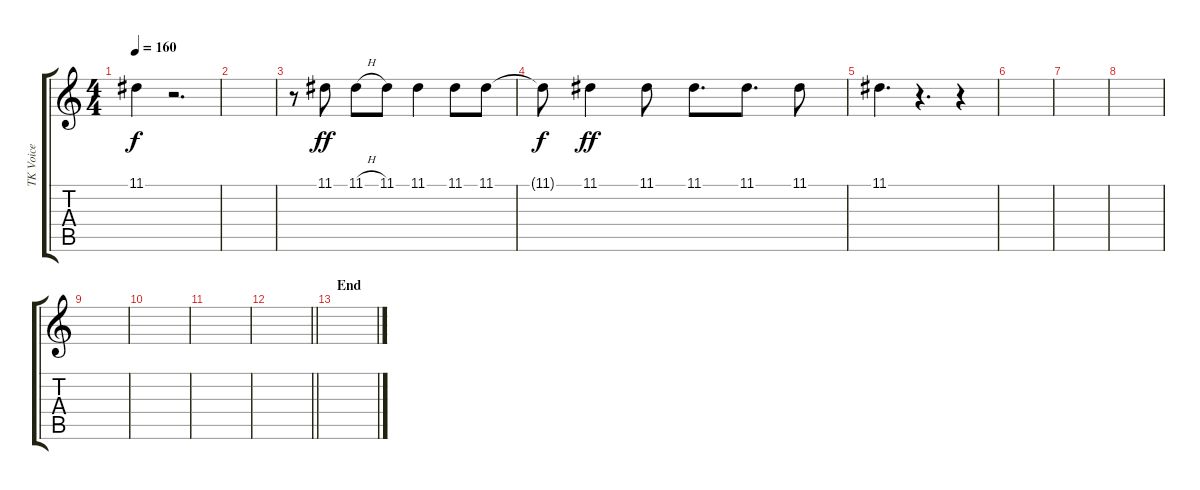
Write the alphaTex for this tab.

\track ("TK Voice" "TK Voice") {instrument synthvoice}
\staff {score tabs}
\tuning (E4 B3 G3 D3 A2 E2) {hide}
\ts (4 4)
\tempo 160
\clef g2
\ks c
11.1{t}.4{dy f} r.2{d} |
|
r.8 11.1.8{dy ff} 11.1{h}.8 11.1.8 11.1.4 11.1.8 11.1.8 |
11.1{t}.8{dy f} 11.1.4{dy ff} 11.1.8 11.1.8{d} 11.1.8{d} 11.1.8 |
11.1.4{d} r.4{d} r.4 |
|
|
|
|
|
|
\barLineRight lightlight
|
\section ("" "End")
